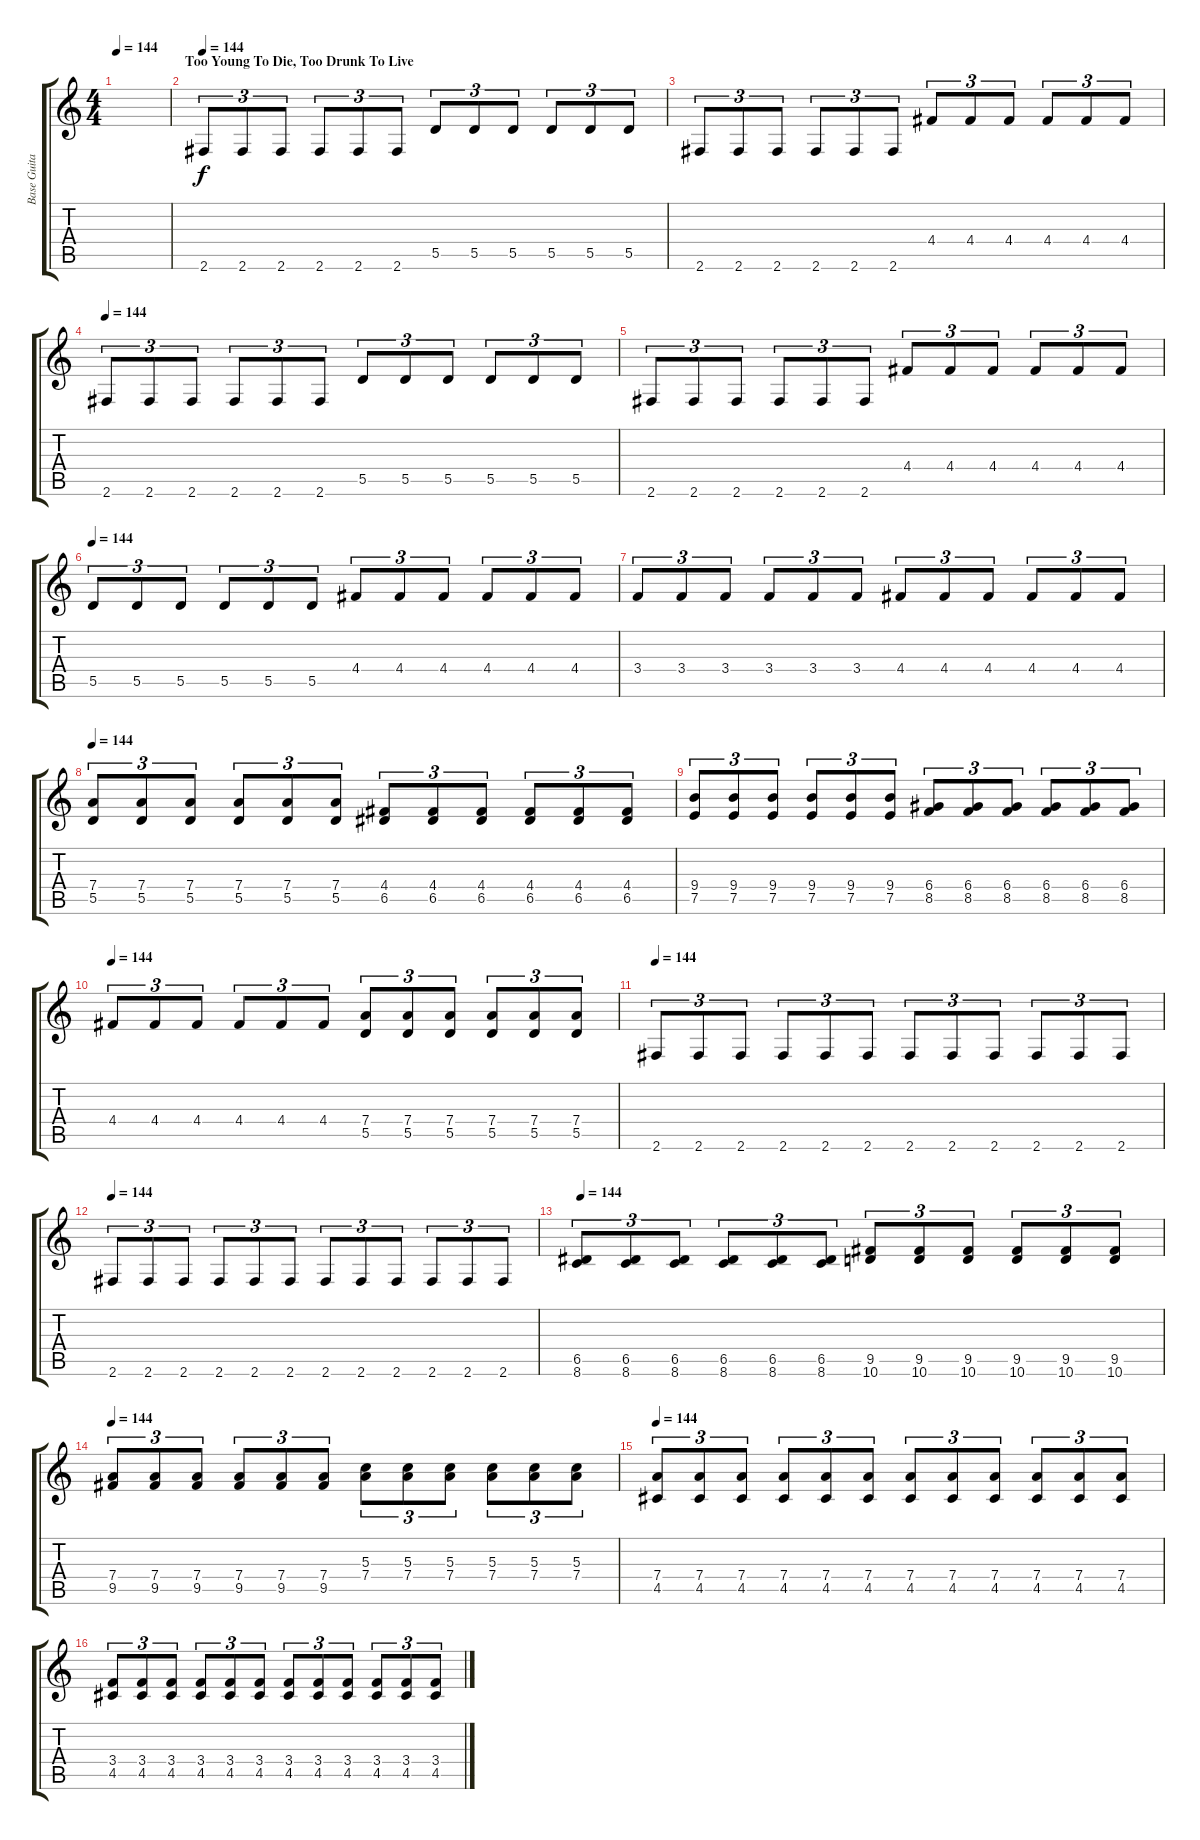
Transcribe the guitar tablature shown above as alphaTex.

\track ("Base Guitar" "Base Guita") {instrument overdrivenguitar}
\staff {score tabs}
\tuning (E4 B3 G3 D3 A2 E2) {hide}
\ts (4 4)
\tempo 144
\clef g2
\ks c
|
\section ("" "Too Young To Die, Too Drunk To Live")
\tempo 144
2.6.8{tu (3 2)} 2.6.8{tu (3 2)} 2.6.8{tu (3 2)} 2.6.8{tu (3 2)} 2.6.8{tu (3 2)} 2.6.8{tu (3 2)} 5.5.8{tu (3 2)} 5.5.8{tu (3 2)} 5.5.8{tu (3 2)} 5.5.8{tu (3 2)} 5.5.8{tu (3 2)} 5.5.8{tu (3 2)} |
2.6.8{tu (3 2)} 2.6.8{tu (3 2)} 2.6.8{tu (3 2)} 2.6.8{tu (3 2)} 2.6.8{tu (3 2)} 2.6.8{tu (3 2)} 4.4.8{tu (3 2)} 4.4.8{tu (3 2)} 4.4.8{tu (3 2)} 4.4.8{tu (3 2)} 4.4.8{tu (3 2)} 4.4.8{tu (3 2)} |
\tempo 144
2.6.8{tu (3 2)} 2.6.8{tu (3 2)} 2.6.8{tu (3 2)} 2.6.8{tu (3 2)} 2.6.8{tu (3 2)} 2.6.8{tu (3 2)} 5.5.8{tu (3 2)} 5.5.8{tu (3 2)} 5.5.8{tu (3 2)} 5.5.8{tu (3 2)} 5.5.8{tu (3 2)} 5.5.8{tu (3 2)} |
2.6.8{tu (3 2)} 2.6.8{tu (3 2)} 2.6.8{tu (3 2)} 2.6.8{tu (3 2)} 2.6.8{tu (3 2)} 2.6.8{tu (3 2)} 4.4.8{tu (3 2)} 4.4.8{tu (3 2)} 4.4.8{tu (3 2)} 4.4.8{tu (3 2)} 4.4.8{tu (3 2)} 4.4.8{tu (3 2)} |
\tempo 144
5.5.8{tu (3 2)} 5.5.8{tu (3 2)} 5.5.8{tu (3 2)} 5.5.8{tu (3 2)} 5.5.8{tu (3 2)} 5.5.8{tu (3 2)} 4.4.8{tu (3 2)} 4.4.8{tu (3 2)} 4.4.8{tu (3 2)} 4.4.8{tu (3 2)} 4.4.8{tu (3 2)} 4.4.8{tu (3 2)} |
3.4.8{tu (3 2)} 3.4.8{tu (3 2)} 3.4.8{tu (3 2)} 3.4.8{tu (3 2)} 3.4.8{tu (3 2)} 3.4.8{tu (3 2)} 4.4.8{tu (3 2)} 4.4.8{tu (3 2)} 4.4.8{tu (3 2)} 4.4.8{tu (3 2)} 4.4.8{tu (3 2)} 4.4.8{tu (3 2)} |
\tempo 144
(7.4 5.5).8{tu (3 2)} (7.4 5.5).8{tu (3 2)} (7.4 5.5).8{tu (3 2)} (7.4 5.5).8{tu (3 2)} (7.4 5.5).8{tu (3 2)} (7.4 5.5).8{tu (3 2)} (4.4 6.5).8{tu (3 2)} (4.4 6.5).8{tu (3 2)} (4.4 6.5).8{tu (3 2)} (4.4 6.5).8{tu (3 2)} (4.4 6.5).8{tu (3 2)} (4.4 6.5).8{tu (3 2)} |
(9.4 7.5).8{tu (3 2)} (9.4 7.5).8{tu (3 2)} (9.4 7.5).8{tu (3 2)} (9.4 7.5).8{tu (3 2)} (9.4 7.5).8{tu (3 2)} (9.4 7.5).8{tu (3 2)} (6.4 8.5).8{tu (3 2)} (6.4 8.5).8{tu (3 2)} (6.4 8.5).8{tu (3 2)} (6.4 8.5).8{tu (3 2)} (6.4 8.5).8{tu (3 2)} (6.4 8.5).8{tu (3 2)} |
\tempo 144
4.4.8{tu (3 2)} 4.4.8{tu (3 2)} 4.4.8{tu (3 2)} 4.4.8{tu (3 2)} 4.4.8{tu (3 2)} 4.4.8{tu (3 2)} (7.4 5.5).8{tu (3 2)} (7.4 5.5).8{tu (3 2)} (7.4 5.5).8{tu (3 2)} (7.4 5.5).8{tu (3 2)} (7.4 5.5).8{tu (3 2)} (7.4 5.5).8{tu (3 2)} |
\tempo 144
2.6.8{tu (3 2)} 2.6.8{tu (3 2)} 2.6.8{tu (3 2)} 2.6.8{tu (3 2)} 2.6.8{tu (3 2)} 2.6.8{tu (3 2)} 2.6.8{tu (3 2)} 2.6.8{tu (3 2)} 2.6.8{tu (3 2)} 2.6.8{tu (3 2)} 2.6.8{tu (3 2)} 2.6.8{tu (3 2)} |
\tempo 144
2.6.8{tu (3 2)} 2.6.8{tu (3 2)} 2.6.8{tu (3 2)} 2.6.8{tu (3 2)} 2.6.8{tu (3 2)} 2.6.8{tu (3 2)} 2.6.8{tu (3 2)} 2.6.8{tu (3 2)} 2.6.8{tu (3 2)} 2.6.8{tu (3 2)} 2.6.8{tu (3 2)} 2.6.8{tu (3 2)} |
\tempo 144
(6.5 8.6).8{tu (3 2)} (6.5 8.6).8{tu (3 2)} (6.5 8.6).8{tu (3 2)} (6.5 8.6).8{tu (3 2)} (6.5 8.6).8{tu (3 2)} (6.5 8.6).8{tu (3 2)} (9.5 10.6).8{tu (3 2)} (9.5 10.6).8{tu (3 2)} (9.5 10.6).8{tu (3 2)} (9.5 10.6).8{tu (3 2)} (9.5 10.6).8{tu (3 2)} (9.5 10.6).8{tu (3 2)} |
\tempo 144
(7.4 9.5).8{tu (3 2)} (7.4 9.5).8{tu (3 2)} (7.4 9.5).8{tu (3 2)} (7.4 9.5).8{tu (3 2)} (7.4 9.5).8{tu (3 2)} (7.4 9.5).8{tu (3 2)} (5.3 7.4).8{tu (3 2)} (5.3 7.4).8{tu (3 2)} (5.3 7.4).8{tu (3 2)} (5.3 7.4).8{tu (3 2)} (5.3 7.4).8{tu (3 2)} (5.3 7.4).8{tu (3 2)} |
\tempo 144
(7.4 4.5).8{tu (3 2)} (7.4 4.5).8{tu (3 2)} (7.4 4.5).8{tu (3 2)} (7.4 4.5).8{tu (3 2)} (7.4 4.5).8{tu (3 2)} (7.4 4.5).8{tu (3 2)} (7.4 4.5).8{tu (3 2)} (7.4 4.5).8{tu (3 2)} (7.4 4.5).8{tu (3 2)} (7.4 4.5).8{tu (3 2)} (7.4 4.5).8{tu (3 2)} (7.4 4.5).8{tu (3 2)} |
(3.4 4.5).8{tu (3 2)} (3.4 4.5).8{tu (3 2)} (3.4 4.5).8{tu (3 2)} (3.4 4.5).8{tu (3 2)} (3.4 4.5).8{tu (3 2)} (3.4 4.5).8{tu (3 2)} (3.4 4.5).8{tu (3 2)} (3.4 4.5).8{tu (3 2)} (3.4 4.5).8{tu (3 2)} (3.4 4.5).8{tu (3 2)} (3.4 4.5).8{tu (3 2)} (3.4 4.5).8{tu (3 2)}
